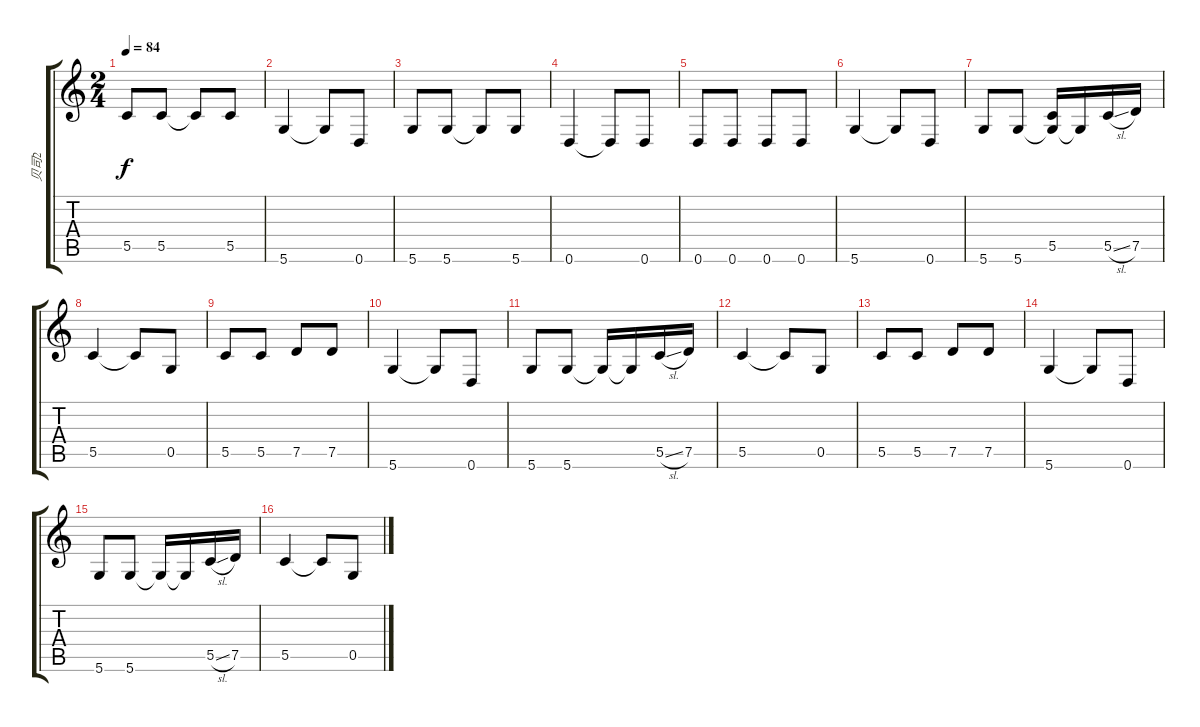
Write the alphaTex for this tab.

\track ("贝司2" "贝司2") {instrument electricbassfinger}
\staff {score tabs}
\tuning (Eb4 Bb3 Gb3 Db3 G2 D2) {hide}
\ts (2 4)
\tempo 84
\clef g2
\ks c
5.5.8{dy f} 5.5.8 5.5{t}.8 5.5.8 |
5.6.4 5.6{t}.8 0.6.8 |
5.6.8 5.6.8 5.6{t}.8 5.6.8 |
0.6.4 0.6{t}.8 0.6.8 |
0.6.8 0.6.8 0.6.8 0.6.8 |
5.6.4 5.6{t}.8 0.6.8 |
5.6.8 5.6.8 (5.5 5.6{t}).16 5.6{t}.16 5.5{sl}.16 7.5.16 |
5.5.4 5.5{t}.8 0.5.8 |
5.5.8 5.5.8 7.5.8 7.5.8 |
5.6.4 5.6{t}.8 0.6.8 |
5.6.8 5.6.8 5.6{t}.16 5.6{t}.16 5.5{sl}.16 7.5.16 |
5.5.4 5.5{t}.8 0.5.8 |
5.5.8 5.5.8 7.5.8 7.5.8 |
5.6.4 5.6{t}.8 0.6.8 |
5.6.8 5.6.8 5.6{t}.16 5.6{t}.16 5.5{sl}.16 7.5.16 |
5.5.4 5.5{t}.8 0.5.8
